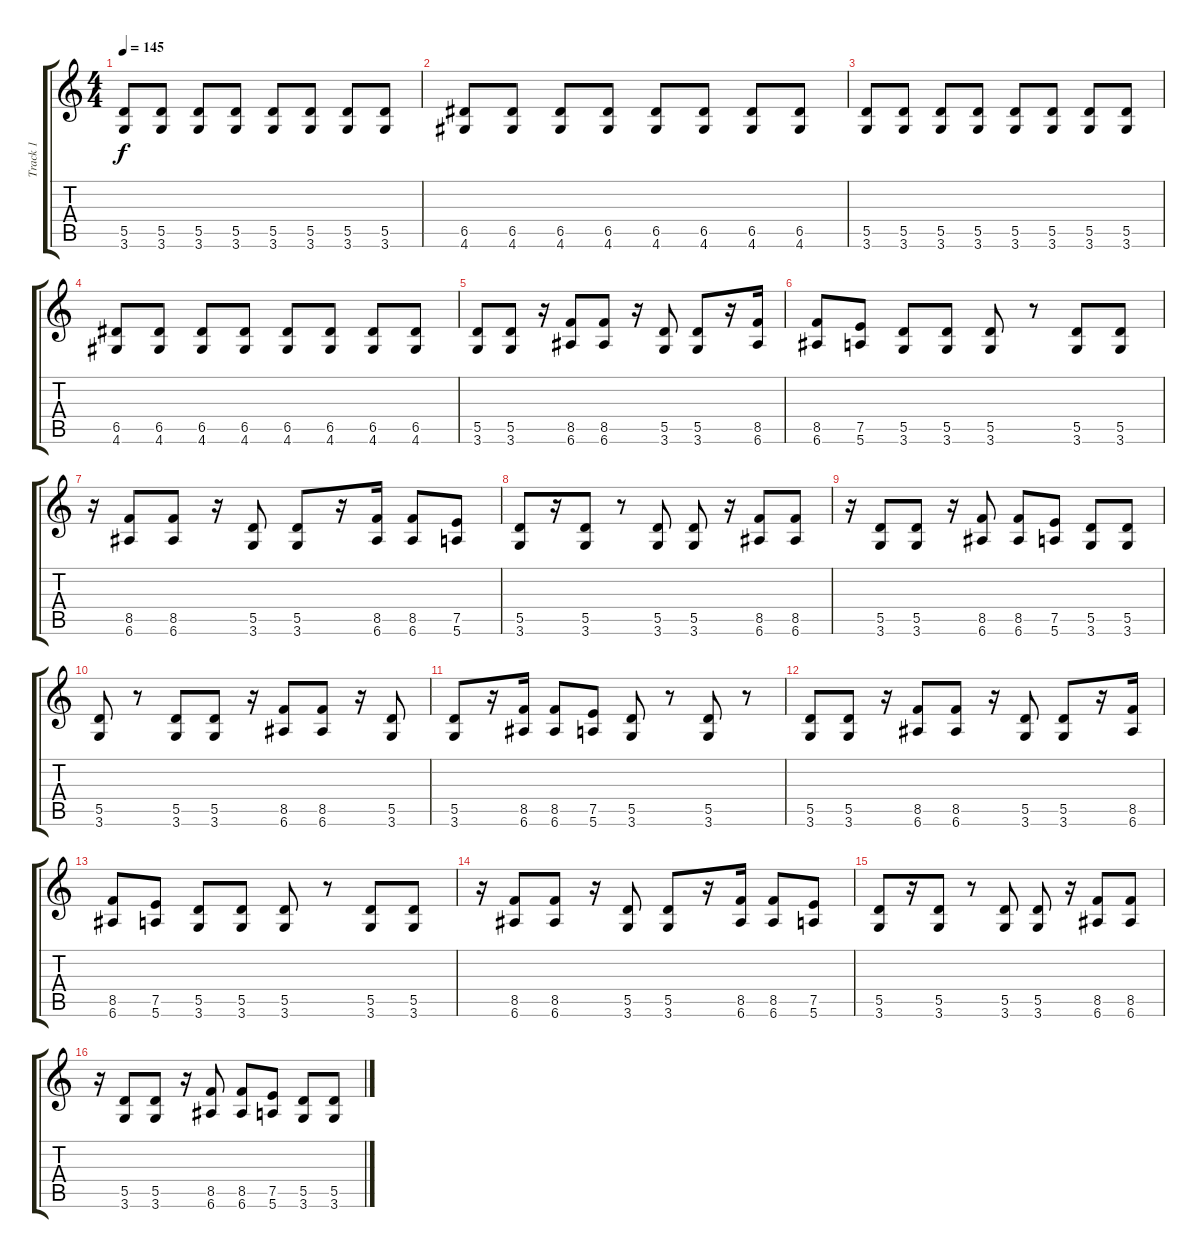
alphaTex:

\track ("Track 1" "Track 1") {instrument distortionguitar}
\staff {score tabs}
\tuning (E4 B3 G3 D3 A2 E2) {hide}
\ts (4 4)
\tempo 145
\clef g2
\ks c
(5.5 3.6).8{dy f} (5.5 3.6).8 (5.5 3.6).8 (5.5 3.6).8 (5.5 3.6).8 (5.5 3.6).8 (5.5 3.6).8 (5.5 3.6).8 |
(6.5 4.6).8 (6.5 4.6).8 (6.5 4.6).8 (6.5 4.6).8 (6.5 4.6).8 (6.5 4.6).8 (6.5 4.6).8 (6.5 4.6).8 |
(5.5 3.6).8 (5.5 3.6).8 (5.5 3.6).8 (5.5 3.6).8 (5.5 3.6).8 (5.5 3.6).8 (5.5 3.6).8 (5.5 3.6).8 |
(6.5 4.6).8 (6.5 4.6).8 (6.5 4.6).8 (6.5 4.6).8 (6.5 4.6).8 (6.5 4.6).8 (6.5 4.6).8 (6.5 4.6).8 |
(5.5 3.6).8 (5.5 3.6).8 r.16 (8.5 6.6).8 (8.5 6.6).8 r.16 (5.5 3.6).8 (5.5 3.6).8 r.16 (8.5 6.6).16 |
(8.5 6.6).8 (7.5 5.6).8 (5.5 3.6).8 (5.5 3.6).8 (5.5 3.6).8 r.8 (5.5 3.6).8 (5.5 3.6).8 |
r.16 (8.5 6.6).8 (8.5 6.6).8 r.16 (5.5 3.6).8 (5.5 3.6).8 r.16 (8.5 6.6).16 (8.5 6.6).8 (7.5 5.6).8 |
(5.5 3.6).8 r.16 (5.5 3.6).8 r.8 (5.5 3.6).8 (5.5 3.6).8 r.16 (8.5 6.6).8 (8.5 6.6).8 |
r.16 (5.5 3.6).8 (5.5 3.6).8 r.16 (8.5 6.6).8 (8.5 6.6).8 (7.5 5.6).8 (5.5 3.6).8 (5.5 3.6).8 |
(5.5 3.6).8 r.8 (5.5 3.6).8 (5.5 3.6).8 r.16 (8.5 6.6).8 (8.5 6.6).8 r.16 (5.5 3.6).8 |
(5.5 3.6).8 r.16 (8.5 6.6).16 (8.5 6.6).8 (7.5 5.6).8 (5.5 3.6).8 r.8 (5.5 3.6).8 r.8 |
(5.5 3.6).8 (5.5 3.6).8 r.16 (8.5 6.6).8 (8.5 6.6).8 r.16 (5.5 3.6).8 (5.5 3.6).8 r.16 (8.5 6.6).16 |
(8.5 6.6).8 (7.5 5.6).8 (5.5 3.6).8 (5.5 3.6).8 (5.5 3.6).8 r.8 (5.5 3.6).8 (5.5 3.6).8 |
r.16 (8.5 6.6).8 (8.5 6.6).8 r.16 (5.5 3.6).8 (5.5 3.6).8 r.16 (8.5 6.6).16 (8.5 6.6).8 (7.5 5.6).8 |
(5.5 3.6).8 r.16 (5.5 3.6).8 r.8 (5.5 3.6).8 (5.5 3.6).8 r.16 (8.5 6.6).8 (8.5 6.6).8 |
r.16 (5.5 3.6).8 (5.5 3.6).8 r.16 (8.5 6.6).8 (8.5 6.6).8 (7.5 5.6).8 (5.5 3.6).8 (5.5 3.6).8
